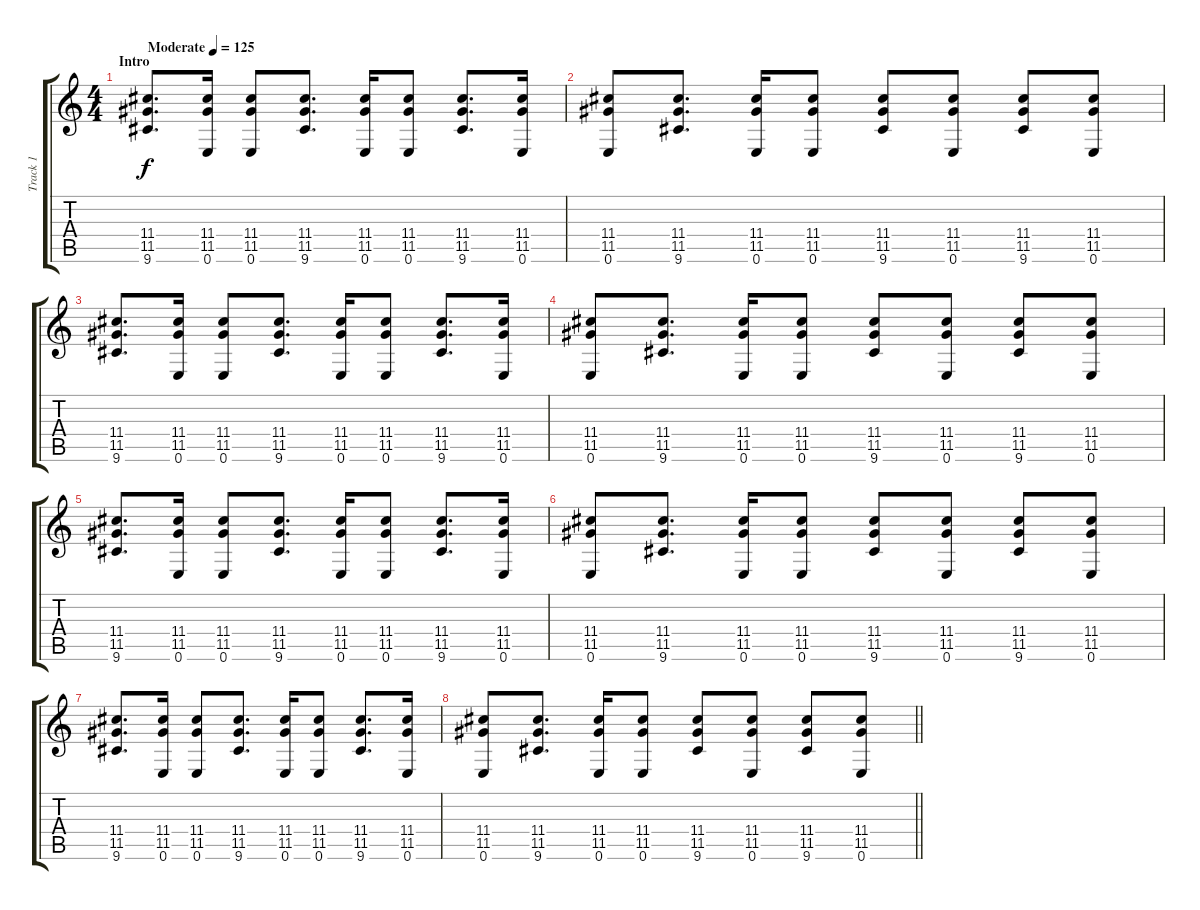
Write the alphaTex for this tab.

\track ("Track 1" "Track 1") {instrument acousticguitarsteel}
\staff {score tabs}
\tuning (E4 B3 G3 D3 A2 E2) {hide}
\ts (4 4)
\section ("" "Intro")
\tempo (125 "Moderate")
\clef g2
\ks c
(11.4 11.5 9.6).8{d dy f instrument acousticguitarsteel} (11.4 11.5 0.6).16 (11.4 11.5 0.6).8 (11.4 11.5 9.6).8{d} (11.4 11.5 0.6).16 (11.4 11.5 0.6).8 (11.4 11.5 9.6).8{d} (11.4 11.5 0.6).16 |
(11.4 11.5 0.6).8 (11.4 11.5 9.6).8{d} (11.4 11.5 0.6).16 (11.4 11.5 0.6).8 (11.4 11.5 9.6).8 (11.4 11.5 0.6).8 (11.4 11.5 9.6).8 (11.4 11.5 0.6).8 |
(11.4 11.5 9.6).8{d} (11.4 11.5 0.6).16 (11.4 11.5 0.6).8 (11.4 11.5 9.6).8{d} (11.4 11.5 0.6).16 (11.4 11.5 0.6).8 (11.4 11.5 9.6).8{d} (11.4 11.5 0.6).16 |
(11.4 11.5 0.6).8 (11.4 11.5 9.6).8{d} (11.4 11.5 0.6).16 (11.4 11.5 0.6).8 (11.4 11.5 9.6).8 (11.4 11.5 0.6).8 (11.4 11.5 9.6).8 (11.4 11.5 0.6).8 |
(11.4 11.5 9.6).8{d} (11.4 11.5 0.6).16 (11.4 11.5 0.6).8 (11.4 11.5 9.6).8{d} (11.4 11.5 0.6).16 (11.4 11.5 0.6).8 (11.4 11.5 9.6).8{d} (11.4 11.5 0.6).16 |
(11.4 11.5 0.6).8 (11.4 11.5 9.6).8{d} (11.4 11.5 0.6).16 (11.4 11.5 0.6).8 (11.4 11.5 9.6).8 (11.4 11.5 0.6).8 (11.4 11.5 9.6).8 (11.4 11.5 0.6).8 |
(11.4 11.5 9.6).8{d} (11.4 11.5 0.6).16 (11.4 11.5 0.6).8 (11.4 11.5 9.6).8{d} (11.4 11.5 0.6).16 (11.4 11.5 0.6).8 (11.4 11.5 9.6).8{d} (11.4 11.5 0.6).16 |
\barLineRight lightlight
(11.4 11.5 0.6).8 (11.4 11.5 9.6).8{d} (11.4 11.5 0.6).16 (11.4 11.5 0.6).8 (11.4 11.5 9.6).8 (11.4 11.5 0.6).8 (11.4 11.5 9.6).8 (11.4 11.5 0.6).8
